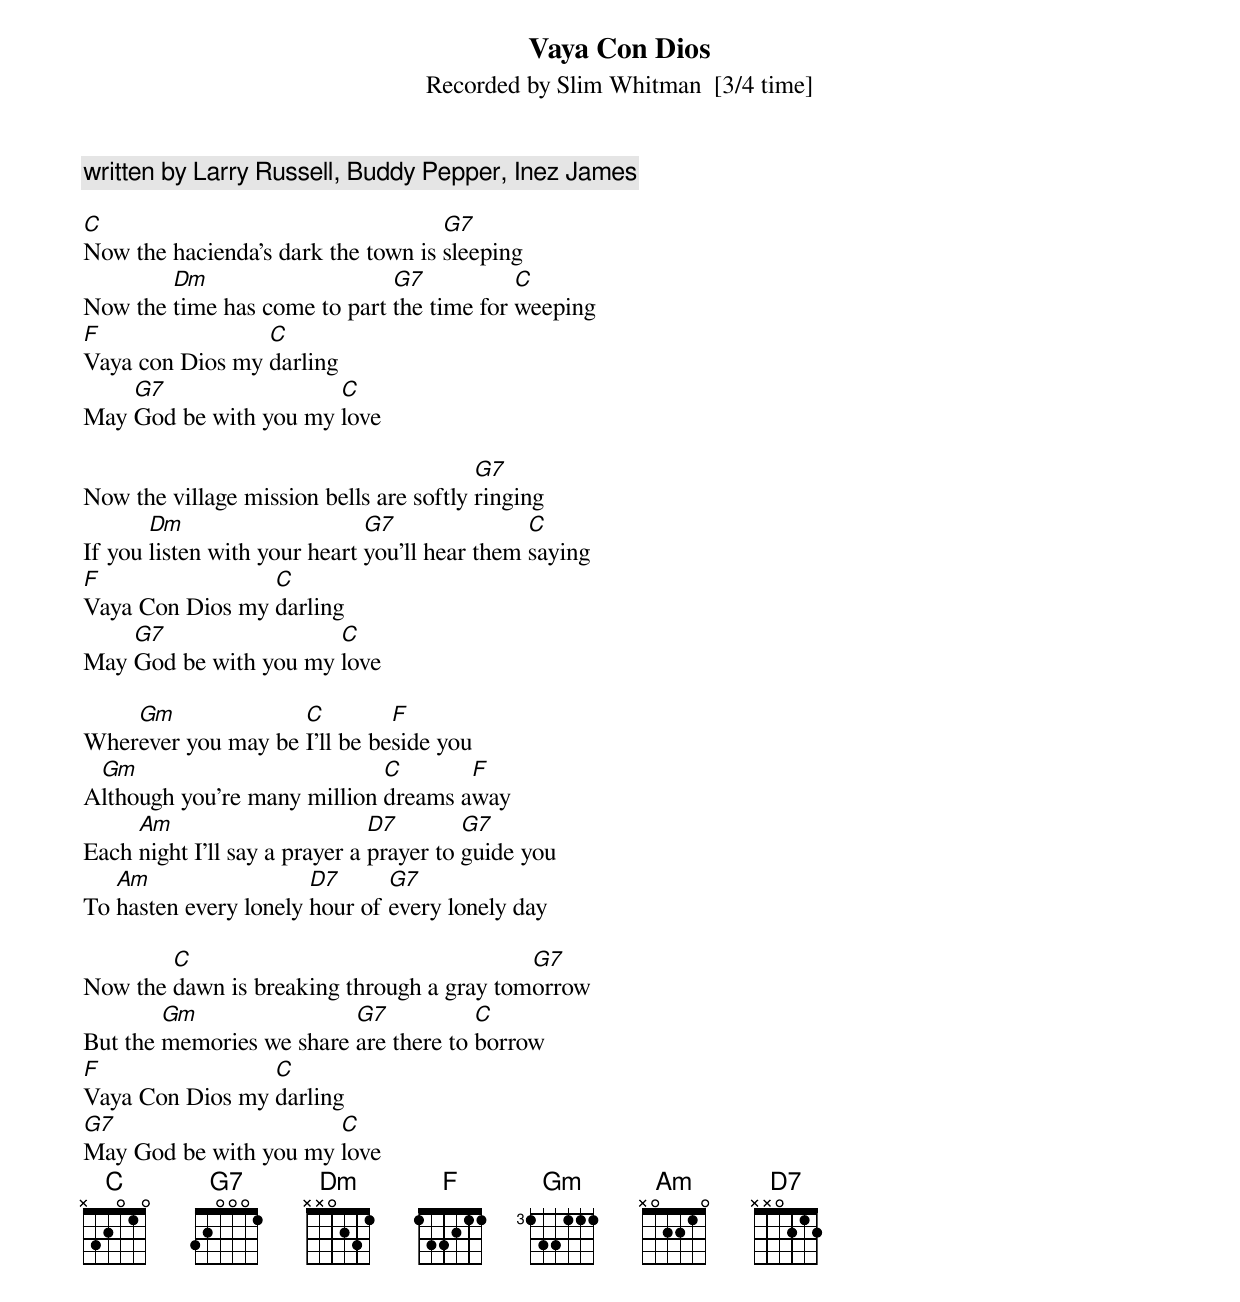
Vaya Con Dios
Recorded by Slim Whitman  [3/4 time]
written by Larry Russell, Buddy Pepper, Inez James

C                                   G7
Now the hacienda's dark the town is sleeping
        Dm                    G7           C
Now the time has come to part the time for weeping
F                C
Vaya con Dios my darling
    G7                 C
May God be with you my love

                                         G7
Now the village mission bells are softly ringing
       Dm                     G7               C
If you listen with your heart you'll hear them saying
F                C
Vaya Con Dios my darling
    G7                 C
May God be with you my love

    Gm              C         F
Wherever you may be I'll be beside you
 Gm                          C       F
Although you're many million dreams away
     Am                        D7        G7
Each night I'll say a prayer a prayer to guide you
   Am                  D7      G7
To hasten every lonely hour of every lonely day

        C                                  G7
Now the dawn is breaking through a gray tomorrow
        Gm                G7           C
But the memories we share are there to borrow
F                C
Vaya Con Dios my darling
G7                     C
May God be with you my love
